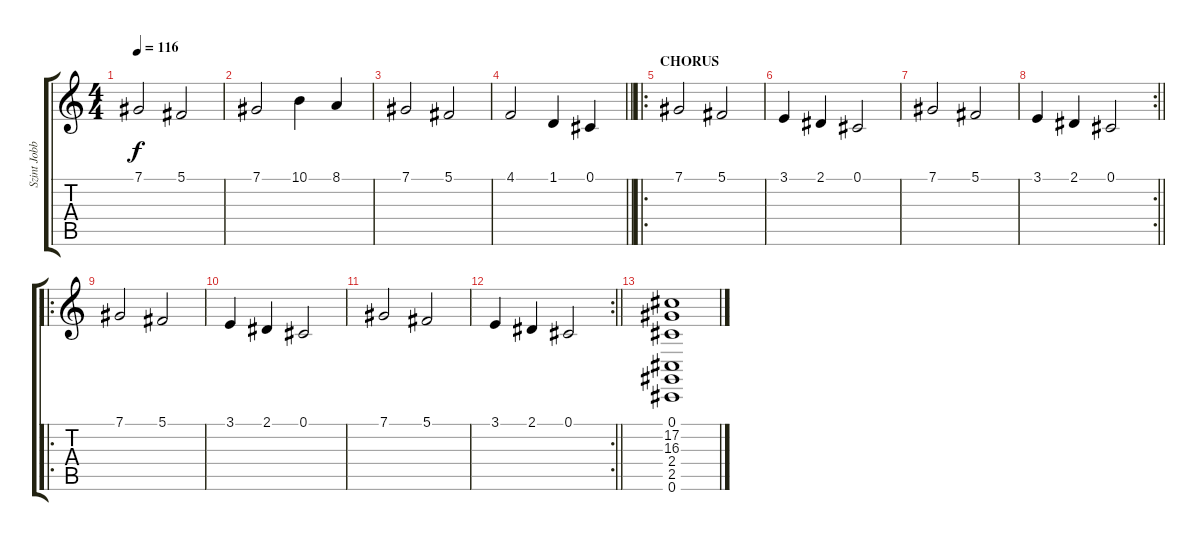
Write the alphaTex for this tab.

\track ("Szint Jobb" "Szint Jobb") {instrument stringensemble1}
\staff {score tabs}
\tuning (Db4 Ab3 E3 B2 Gb2 Db2) {hide}
\ts (4 4)
\tempo 116
\clef g2
\ks c
7.1.2{dy f} 5.1.2 |
7.1.2 10.1.4 8.1.4 |
7.1.2 5.1.2 |
\barLineRight lightlight
4.1.2 1.1.4 0.1.4 |
\ro
\section ("" "CHORUS")
7.1.2{instrument stringensemble1} 5.1.2 |
3.1.4 2.1.4 0.1.2 |
7.1.2{instrument stringensemble1} 5.1.2 |
\rc 2
\barLineRight lightlight
3.1.4 2.1.4 0.1.2 |
\ro
7.1.2{instrument stringensemble1} 5.1.2 |
3.1.4 2.1.4 0.1.2 |
7.1.2{instrument stringensemble1} 5.1.2 |
\rc 2
\barLineRight lightlight
3.1.4 2.1.4 0.1.2 |
(0.1 17.2 16.3 2.4 2.5 0.6).1
